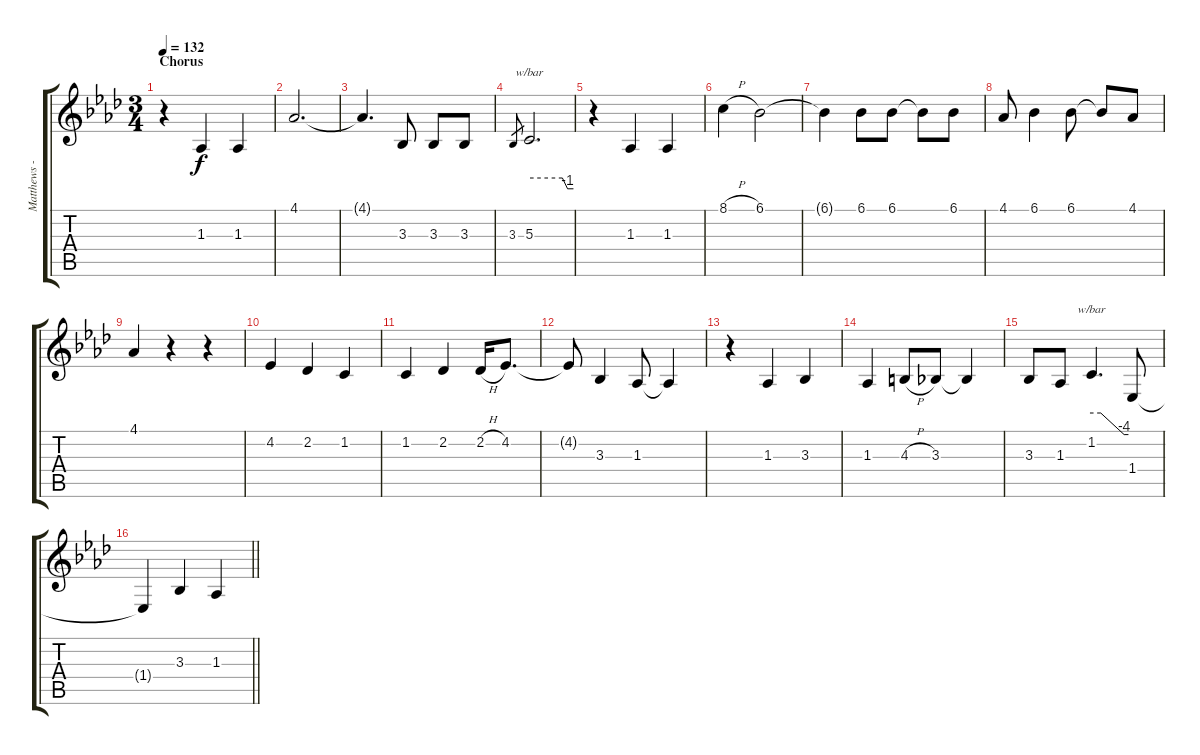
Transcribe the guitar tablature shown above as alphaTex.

\track ("Matthews - Vocals" "Matthews -") {instrument lead2sawtooth}
\staff {score tabs}
\tuning (E4 B3 G3 D3 A2 E2) {hide}
\ts (3 4)
\section ("" "Chorus")
\tempo 132
\clef g2
\ks ab
r.4{dy f} 1.3.4 1.3.4 |
4.1.2{d} |
4.1{t}.4{d} 3.3.8 3.3.8 3.3.8 |
3.3.8{gr} 5.3.2{d tbe (custom default 0 0 45 0 52 -4 60 -4)} |
r.4 1.3.4 1.3.4 |
8.1{h}.4 6.1.2 |
6.1{t}.4 6.1.8 6.1.8 6.1{t}.8 6.1.8 |
4.1.8 6.1.4 6.1.8 6.1{t}.8 4.1.8 |
4.1.4 r.4 r.4 |
4.2.4 2.2.4 1.2.4 |
1.2.4 2.2.4 2.2{h}.16 4.2.8{d} |
4.2{t}.8 3.3.4 1.3.8 1.3{t}.4 |
r.4 1.3.4 3.3.4 |
1.3.4 4.3{h}.8 3.3.8 3.3{t}.4 |
3.3.8 1.3.8 1.2.4{d tbe (custom default 0 0 15 0 53 -16 60 -16)} 1.4.8 |
\barLineRight lightlight
1.4{t}.4 3.3.4 1.3.4
